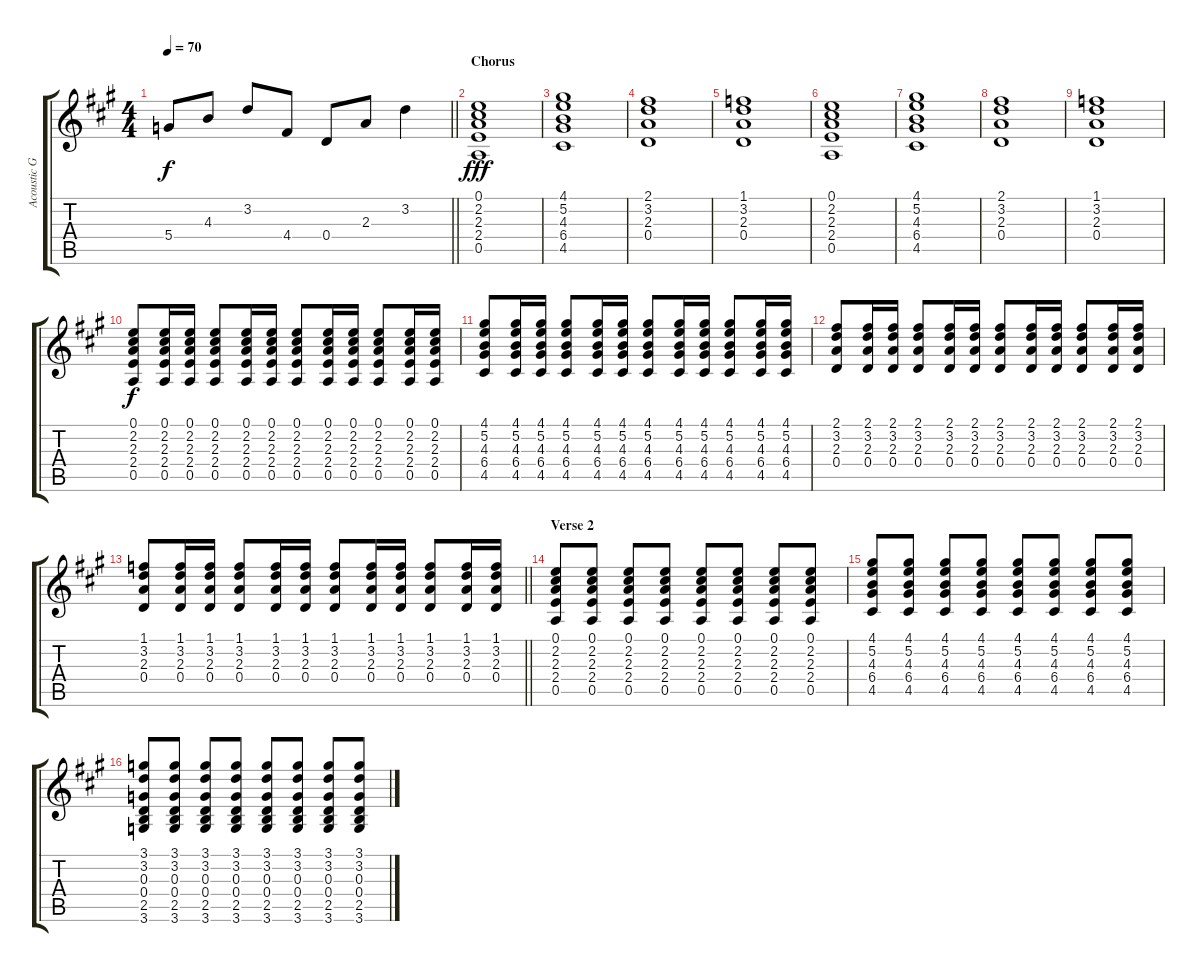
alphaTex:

\track ("Acoustic Guitar (Jon Bon Jovi)" "Acoustic G") {instrument acousticguitarsteel}
\staff {score tabs}
\tuning (E4 B3 G3 D3 A2 E2) {hide}
\ts (4 4)
\tempo 70
\clef g2
\barLineRight lightlight
\ks a
5.4.8{dy f} 4.3.8 3.2.8 4.4.8 0.4.8 2.3.8 3.2.4 |
\section ("" "Chorus")
(0.1 2.2 2.3 2.4 0.5).1{dy fff} |
(4.1 5.2 4.3 6.4 4.5).1 |
(2.1 3.2 2.3 0.4).1 |
(1.1 3.2 2.3 0.4).1 |
(0.1 2.2 2.3 2.4 0.5).1 |
(4.1 5.2 4.3 6.4 4.5).1 |
(2.1 3.2 2.3 0.4).1 |
(1.1 3.2 2.3 0.4).1 |
(0.1 2.2 2.3 2.4 0.5).8{dy f} (0.1 2.2 2.3 2.4 0.5).16 (0.1 2.2 2.3 2.4 0.5).16 (0.1 2.2 2.3 2.4 0.5).8 (0.1 2.2 2.3 2.4 0.5).16 (0.1 2.2 2.3 2.4 0.5).16 (0.1 2.2 2.3 2.4 0.5).8 (0.1 2.2 2.3 2.4 0.5).16 (0.1 2.2 2.3 2.4 0.5).16 (0.1 2.2 2.3 2.4 0.5).8 (0.1 2.2 2.3 2.4 0.5).16 (0.1 2.2 2.3 2.4 0.5).16 |
(4.1 5.2 4.3 6.4 4.5).8 (4.1 5.2 4.3 6.4 4.5).16 (4.1 5.2 4.3 6.4 4.5).16 (4.1 5.2 4.3 6.4 4.5).8 (4.1 5.2 4.3 6.4 4.5).16 (4.1 5.2 4.3 6.4 4.5).16 (4.1 5.2 4.3 6.4 4.5).8 (4.1 5.2 4.3 6.4 4.5).16 (4.1 5.2 4.3 6.4 4.5).16 (4.1 5.2 4.3 6.4 4.5).8 (4.1 5.2 4.3 6.4 4.5).16 (4.1 5.2 4.3 6.4 4.5).16 |
(2.1 3.2 2.3 0.4).8 (2.1 3.2 2.3 0.4).16 (2.1 3.2 2.3 0.4).16 (2.1 3.2 2.3 0.4).8 (2.1 3.2 2.3 0.4).16 (2.1 3.2 2.3 0.4).16 (2.1 3.2 2.3 0.4).8 (2.1 3.2 2.3 0.4).16 (2.1 3.2 2.3 0.4).16 (2.1 3.2 2.3 0.4).8 (2.1 3.2 2.3 0.4).16 (2.1 3.2 2.3 0.4).16 |
\barLineRight lightlight
(1.1 3.2 2.3 0.4).8 (1.1 3.2 2.3 0.4).16 (1.1 3.2 2.3 0.4).16 (1.1 3.2 2.3 0.4).8 (1.1 3.2 2.3 0.4).16 (1.1 3.2 2.3 0.4).16 (1.1 3.2 2.3 0.4).8 (1.1 3.2 2.3 0.4).16 (1.1 3.2 2.3 0.4).16 (1.1 3.2 2.3 0.4).8 (1.1 3.2 2.3 0.4).16 (1.1 3.2 2.3 0.4).16 |
\section ("" "Verse 2")
(0.1 2.2 2.3 2.4 0.5).8 (0.1 2.2 2.3 2.4 0.5).8 (0.1 2.2 2.3 2.4 0.5).8 (0.1 2.2 2.3 2.4 0.5).8 (0.1 2.2 2.3 2.4 0.5).8 (0.1 2.2 2.3 2.4 0.5).8 (0.1 2.2 2.3 2.4 0.5).8 (0.1 2.2 2.3 2.4 0.5).8 |
(4.1 5.2 4.3 6.4 4.5).8 (4.1 5.2 4.3 6.4 4.5).8 (4.1 5.2 4.3 6.4 4.5).8 (4.1 5.2 4.3 6.4 4.5).8 (4.1 5.2 4.3 6.4 4.5).8 (4.1 5.2 4.3 6.4 4.5).8 (4.1 5.2 4.3 6.4 4.5).8 (4.1 5.2 4.3 6.4 4.5).8 |
(3.1 3.2 0.3 0.4 2.5 3.6).8 (3.1 3.2 0.3 0.4 2.5 3.6).8 (3.1 3.2 0.3 0.4 2.5 3.6).8 (3.1 3.2 0.3 0.4 2.5 3.6).8 (3.1 3.2 0.3 0.4 2.5 3.6).8 (3.1 3.2 0.3 0.4 2.5 3.6).8 (3.1 3.2 0.3 0.4 2.5 3.6).8 (3.1 3.2 0.3 0.4 2.5 3.6).8
